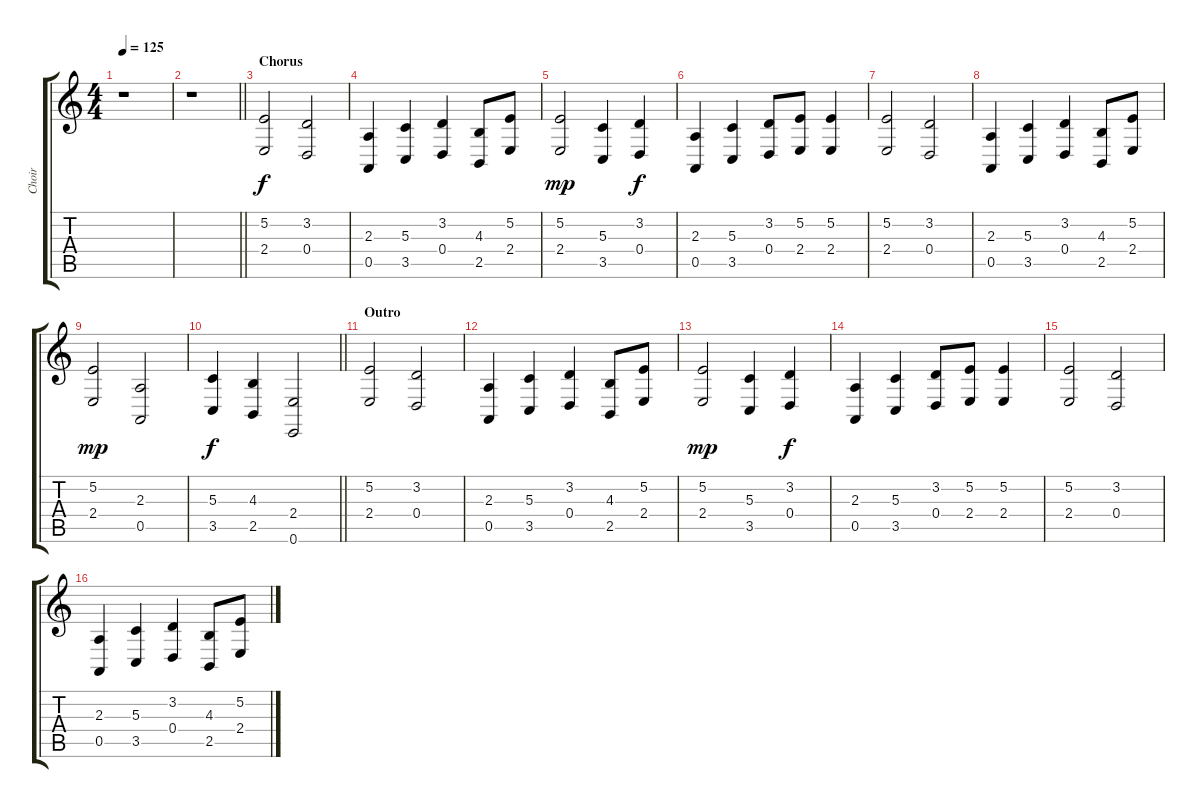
\track ("Choir" "Choir") {instrument choiraahs}
\staff {score tabs}
\tuning (E4 B3 G3 D3 A2 E2) {hide}
\ts (4 4)
\tempo 125
\clef g2
\ks c
r.1{dy f} |
\barLineRight lightlight
r.1 |
\section ("" "Chorus")
(5.2 2.4).2{volume 7 balance 8 instrument choiraahs} (3.2 0.4).2 |
(2.3 0.5).4 (5.3 3.5).4 (3.2 0.4).4 (4.3 2.5).8 (5.2 2.4).8 |
(5.2 2.4).2{dy mp} (5.3 3.5).4 (3.2 0.4).4{dy f} |
(2.3 0.5).4 (5.3 3.5).4 (3.2 0.4).8 (5.2 2.4).8 (5.2 2.4).4 |
(5.2 2.4).2 (3.2 0.4).2 |
(2.3 0.5).4 (5.3 3.5).4 (3.2 0.4).4 (4.3 2.5).8 (5.2 2.4).8 |
(5.2 2.4).2{dy mp} (2.3 0.5).2 |
\barLineRight lightlight
(5.3 3.5).4{dy f} (4.3 2.5).4 (2.4 0.6).2 |
\section ("" "Outro")
(5.2 2.4).2 (3.2 0.4).2 |
(2.3 0.5).4 (5.3 3.5).4 (3.2 0.4).4 (4.3 2.5).8 (5.2 2.4).8 |
(5.2 2.4).2{dy mp} (5.3 3.5).4 (3.2 0.4).4{dy f} |
(2.3 0.5).4 (5.3 3.5).4 (3.2 0.4).8 (5.2 2.4).8 (5.2 2.4).4 |
(5.2 2.4).2 (3.2 0.4).2 |
(2.3 0.5).4 (5.3 3.5).4 (3.2 0.4).4 (4.3 2.5).8 (5.2 2.4).8
